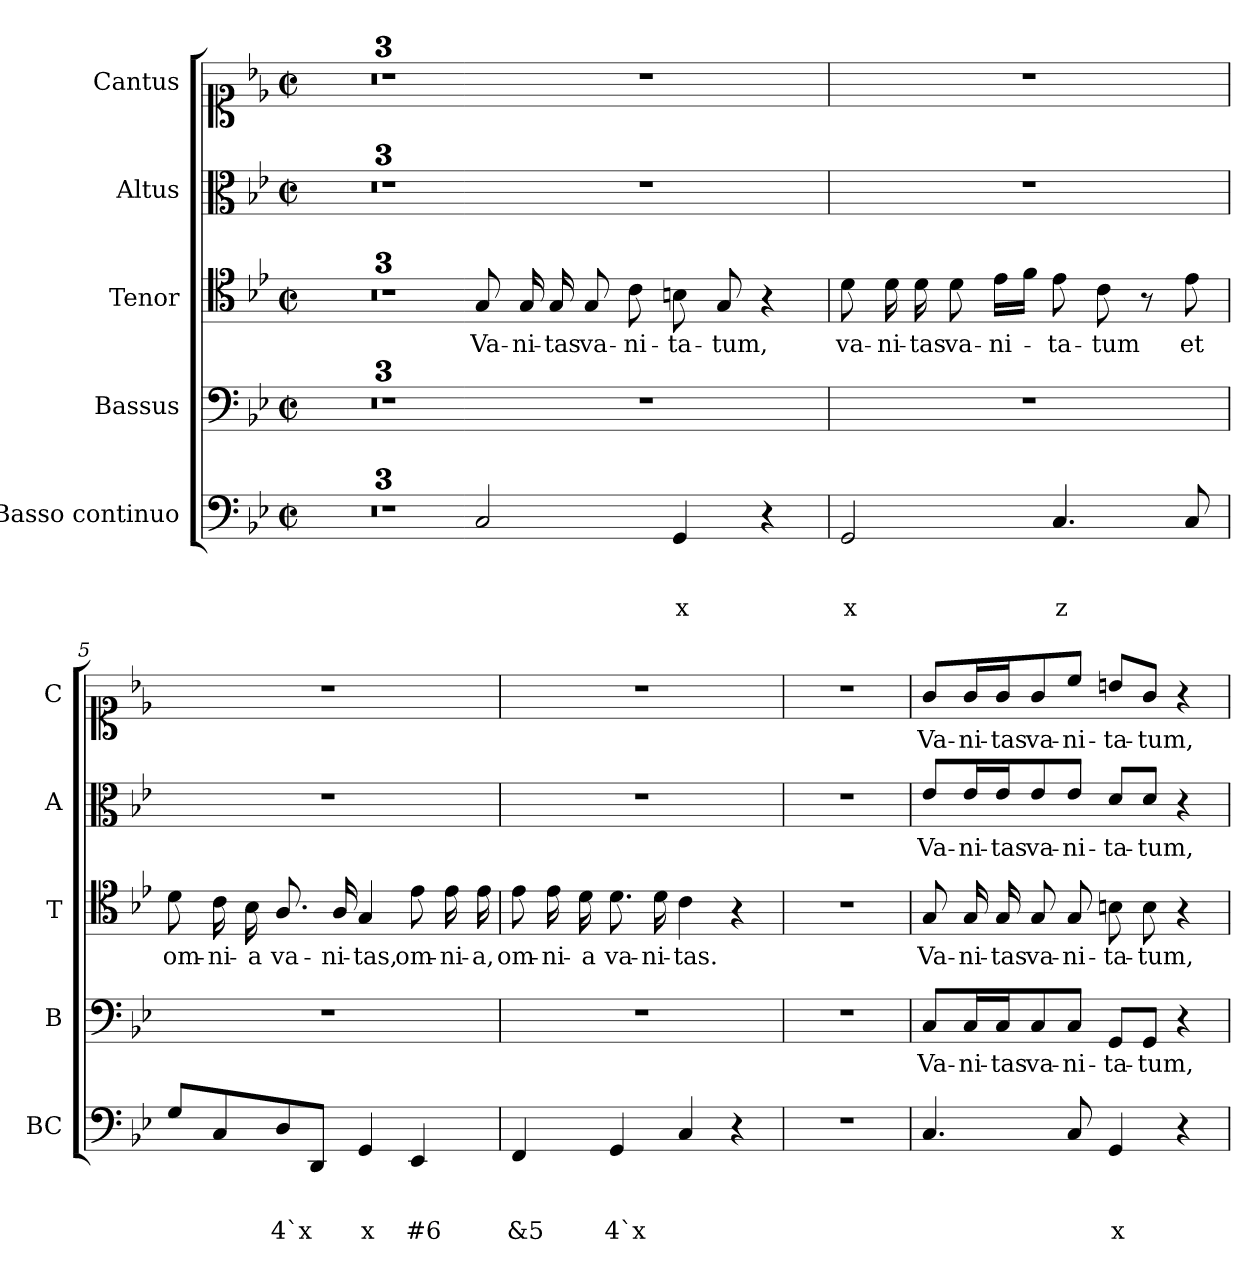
**kern	**text	**text	**text	**kern	**text	**kern	**text	**kern	**text	**kern	**text
*part5	*part5	*part5	*part5	*part4	*part4	*part3	*part3	*part2	*part2	*part1	*part1
*staff5	*staff5	*staff5	*staff5	*staff4	*staff4	*staff3	*staff3	*staff2	*staff2	*staff1	*staff1
*I"Basso continuo	*	*	*	*I"Bassus	*	*I"Tenor	*	*I"Altus	*	*I"Cantus	*
*I'BC	*	*	*	*I'B	*	*I'T	*	*I'A	*	*I'C	*
*clefF4	*	*	*	*clefF4	*	*clefC4	*	*clefC3	*	*clefC1	*
*k[b-e-]	*	*	*	*k[b-e-]	*	*k[b-e-]	*	*k[b-e-]	*	*k[b-e-]	*
*B-:	*	*	*	*B-:	*	*B-:	*	*B-:	*	*B-:	*
*M2/2	*	*	*	*M2/2	*	*M2/2	*	*M2/2	*	*M2/2	*
*met(c|)	*	*	*	*met(c|)	*	*met(c|)	*	*met(c|)	*	*met(c|)	*
=1	=1	=1	=1	=1	=1	=1	=1	=1	=1	=1	=1
1ryy	.	.	.	1ryy	.	1ryy	.	1ryy	.	1ryy	.
=2	=2	=2	=2	=2	=2	=2	=2	=2	=2	=2	=2
1r	.	.	.	1r	.	1r	.	1r	.	1r	.
=3	=3	=3	=3	=3	=3	=3	=3	=3	=3	=3	=3
*	*	*	*	*	*	*clefGv2	*	*clefG2	*	*clefG2	*
1ryy	.	.	.	1ryy	.	1ryy	.	1ryy	.	1ryy	.
=3X1-	=3X1-	=3X1-	=3X1-	=3X1-	=3X1-	=3X1-	=3X1-	=3X1-	=3X1-	=3X1-	=3X1-
!	!	!	!	!	!	!	!LO:LY:b	!	!	!	!
2C/	.	.	.	1r	.	8G/	Va-	1r	.	1r	.
!	!	!	!	!	!	!	!LO:LY:b	!	!	!	!
.	.	.	.	.	.	16G/	-ni-	.	.	.	.
!	!	!	!	!	!	!	!LO:LY:b	!	!	!	!
.	.	.	.	.	.	16G/	-tas	.	.	.	.
!	!	!	!	!	!	!	!LO:LY:b	!	!	!	!
.	.	.	.	.	.	8G/	va-	.	.	.	.
!	!	!	!	!	!	!	!LO:LY:b	!	!	!	!
.	.	.	.	.	.	8c\	-ni-	.	.	.	.
!	!	!	!LO:LY:b	!	!	!	!LO:LY:b	!	!	!	!
4GG/	.	.	x	.	.	8Bn\	-ta-	.	.	.	.
!	!	!	!	!	!	!	!LO:LY:b	!	!	!	!
.	.	.	.	.	.	8G/	-tum,	.	.	.	.
4r	.	.	.	.	.	4r	.	.	.	.	.
=4	=4	=4	=4	=4	=4	=4	=4	=4	=4	=4	=4
!	!	!	!LO:LY:b	!	!	!	!LO:LY:b	!	!	!	!
2GG/	.	.	x	1r	.	8d\	va-	1r	.	1r	.
!	!	!	!	!	!	!	!LO:LY:b	!	!	!	!
.	.	.	.	.	.	16d\	-ni-	.	.	.	.
!	!	!	!	!	!	!	!LO:LY:b	!	!	!	!
.	.	.	.	.	.	16d\	-tas	.	.	.	.
!	!	!	!	!	!	!	!LO:LY:b	!	!	!	!
.	.	.	.	.	.	8d\	va-	.	.	.	.
!	!	!	!	!	!	!	!LO:LY:b	!	!	!	!
.	.	.	.	.	.	16e-\LL	-ni-	.	.	.	.
.	.	.	.	.	.	16f\JJ	.	.	.	.	.
!	!	!	!LO:LY:b	!	!	!	!LO:LY:b	!	!	!	!
4.C/	.	.	z	.	.	8e-\	-ta-	.	.	.	.
!	!	!	!	!	!	!	!LO:LY:b	!	!	!	!
.	.	.	.	.	.	8c\	-tum	.	.	.	.
.	.	.	.	.	.	8r	.	.	.	.	.
!	!	!	!	!	!	!	!LO:LY:b	!	!	!	!
8C/	.	.	.	.	.	8e-\	et	.	.	.	.
=5	=5	=5	=5	=5	=5	=5	=5	=5	=5	=5	=5
!	!	!	!	!	!	!	!LO:LY:b	!	!	!	!
8G/L	.	.	.	1r	.	8d\	om-	1r	.	1r	.
!	!	!	!	!	!	!	!LO:LY:b	!	!	!	!
8C/	.	.	.	.	.	16c\	-ni-	.	.	.	.
!	!	!	!	!	!	!	!LO:LY:b	!	!	!	!
.	.	.	.	.	.	16B-\	-a	.	.	.	.
!	!	!	!LO:LY:b	!	!	!	!LO:LY:b	!	!	!	!
8D/	.	.	4`x	.	.	8.A/	va-	.	.	.	.
8DD/J	.	.	.	.	.	.	.	.	.	.	.
!	!	!	!	!	!	!	!LO:LY:b	!	!	!	!
.	.	.	.	.	.	16A/	-ni-	.	.	.	.
!	!	!	!LO:LY:b	!	!	!	!LO:LY:b	!	!	!	!
4GG/	.	.	x	.	.	4G/	-tas,	.	.	.	.
!	!	!	!LO:LY:b	!	!	!	!LO:LY:b	!	!	!	!
4EE-/	.	.	#6	.	.	8e-\	om-	.	.	.	.
!	!	!	!	!	!	!	!LO:LY:b	!	!	!	!
.	.	.	.	.	.	16e-\	-ni-	.	.	.	.
!	!	!	!	!	!	!	!LO:LY:b	!	!	!	!
.	.	.	.	.	.	16e-\	-a,	.	.	.	.
!!LO:PB:g=z
=6	=6	=6	=6	=6	=6	=6	=6	=6	=6	=6	=6
!	!	!	!LO:LY:b	!	!	!	!LO:LY:b	!	!	!	!
4FF/	.	.	&5	1r	.	8e-\	om-	1r	.	1r	.
!	!	!	!	!	!	!	!LO:LY:b	!	!	!	!
.	.	.	.	.	.	16e-\	-ni-	.	.	.	.
!	!	!	!	!	!	!	!LO:LY:b	!	!	!	!
.	.	.	.	.	.	16d\	-a	.	.	.	.
!	!	!	!LO:LY:b	!	!	!	!LO:LY:b	!	!	!	!
4GG/	.	.	4`x	.	.	8.d\	va-	.	.	.	.
!	!	!	!	!	!	!	!LO:LY:b	!	!	!	!
.	.	.	.	.	.	16d\	-ni-	.	.	.	.
!	!	!	!	!	!	!	!LO:LY:b	!	!	!	!
4C/	.	.	.	.	.	4c\	-tas.	.	.	.	.
4r	.	.	.	.	.	4r	.	.	.	.	.
=7	=7	=7	=7	=7	=7	=7	=7	=7	=7	=7	=7
1r	.	.	.	1r	.	1r	.	1r	.	1r	.
=8	=8	=8	=8	=8	=8	=8	=8	=8	=8	=8	=8
!	!	!	!	!	!LO:LY:b	!	!LO:LY:b	!	!LO:LY:b	!	!LO:LY:b
4.C/	.	.	.	8C/L	Va-	8G/	Va-	8e-/L	Va-	8g/L	Va-
!	!	!	!	!	!LO:LY:b	!	!LO:LY:b	!	!LO:LY:b	!	!LO:LY:b
.	.	.	.	16C/L	-ni-	16G/	-ni-	16e-/L	-ni-	16g/L	-ni-
!	!	!	!	!	!LO:LY:b	!	!LO:LY:b	!	!LO:LY:b	!	!LO:LY:b
.	.	.	.	16C/J	-tas	16G/	-tas	16e-/J	-tas	16g/J	-tas
!	!	!	!	!	!LO:LY:b	!	!LO:LY:b	!	!LO:LY:b	!	!LO:LY:b
.	.	.	.	8C/	va-	8G/	va-	8e-/	va-	8g/	va-
!	!	!	!	!	!LO:LY:b	!	!LO:LY:b	!	!LO:LY:b	!	!LO:LY:b
8C/	.	.	.	8C/J	-ni-	8G/	-ni-	8e-/J	-ni-	8cc/J	-ni-
!	!	!	!LO:LY:b	!	!LO:LY:b	!	!LO:LY:b	!	!LO:LY:b	!	!LO:LY:b
4GG/	.	.	x	8GG/L	-ta-	8Bn\	-ta-	8d/L	-ta-	8bn/L	-ta-
!	!	!	!	!	!LO:LY:b	!	!LO:LY:b	!	!LO:LY:b	!	!LO:LY:b
.	.	.	.	8GG/J	-tum,	8B\	-tum,	8d/J	-tum,	8g/J	-tum,
4r	.	.	.	4r	.	4r	.	4r	.	4r	.
=	=	=	=	=	=	=	=	=	=	=	=
*-	*-	*-	*-	*-	*-	*-	*-	*-	*-	*-	*-
